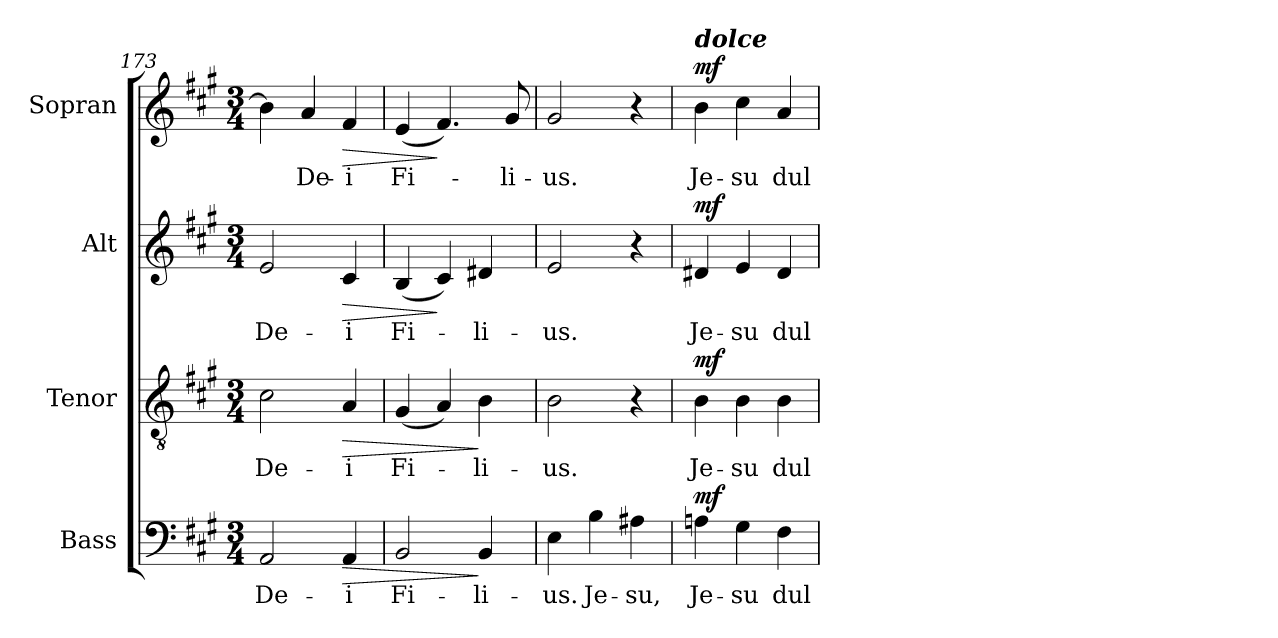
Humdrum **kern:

**kern	**text	**dynam	**kern	**text	**dynam	**kern	**text	**dynam	**kern	**text	**dynam
*part4	*part4	*part4	*part3	*part3	*part3	*part2	*part2	*part2	*part1	*part1	*part1
*staff4	*staff4	*staff4	*staff3	*staff3	*staff3	*staff2	*staff2	*staff2	*staff1	*staff1	*staff1
*I"Bass	*	*	*I"Tenor	*	*	*I"Alt	*	*	*I"Sopran	*	*
*I'B.	*	*	*I'T.	*	*	*I'A.	*	*	*I'S.	*	*
!!LO:PB:g=z
*clefF4	*	*	*clefGv2	*	*	*clefG2	*	*	*clefG2	*	*
*k[f#c#g#]	*	*	*k[f#c#g#]	*	*	*k[f#c#g#]	*	*	*k[f#c#g#]	*	*
*A:	*	*	*A:	*	*	*A:	*	*	*A:	*	*
*M3/4	*	*	*M3/4	*	*	*M3/4	*	*	*M3/4	*	*
=173	=173	=173	=173	=173	=173	=173	=173	=173	=173	=173	=173
!	!LO:LY:b	!	!	!LO:LY:b	!	!	!LO:LY:b	!	!	!	!
2AA/	De-	.	2c#\	De-	.	2e/	De-	.	4b\]	.	.
!	!	!	!	!	!	!	!	!	!	!LO:LY:b	!
.	.	.	.	.	.	.	.	.	4a/	De-	.
!	!LO:LY:b	!LO:HP:b	!	!LO:LY:b	!LO:HP:b	!	!LO:LY:b	!LO:HP:b	!	!LO:LY:b	!LO:HP:b
4AA/	-i	>	4A/	-i	>	4c#/	-i	>	4f#/	-i	>
=174	=174	=174	=174	=174	=174	=174	=174	=174	=174	=174	=174
!	!LO:LY:b	!	!	!LO:LY:b	!	!	!LO:LY:b	!	!	!LO:LY:b	!
2BB/	Fi-	.	(<4G#/	Fi-	.	(<4B/	Fi-	.	(<4e/	Fi-	.
.	.	.	4A/)	.	.	4c#/)	.	]	4.f#/)	.	]
!	!LO:LY:b	!	!	!LO:LY:b	!	!	!LO:LY:b	!	!	!	!
4BB/	-li-	]	4B\	-li-	]	4d#X/	-li-	.	.	.	.
!	!	!	!	!	!	!	!	!	!	!LO:LY:b	!
.	.	.	.	.	.	.	.	.	8g#/	-li-	.
=175	=175	=175	=175	=175	=175	=175	=175	=175	=175	=175	=175
!	!LO:LY:b	!	!	!LO:LY:b	!	!	!LO:LY:b	!	!	!LO:LY:b	!
4E\	-us.	.	2B\	-us.	.	2e/	-us.	.	2g#/	-us.	.
!	!LO:LY:b	!	!	!	!	!	!	!	!	!	!
4B\	Je-	.	.	.	.	.	.	.	.	.	.
!	!LO:LY:b	!	!	!	!	!	!	!	!	!	!
4A#X\	-su,	.	4r	.	.	4r	.	.	4r	.	.
=176	=176	=176	=176	=176	=176	=176	=176	=176	=176	=176	=176
!	!	!	!	!	!	!	!	!	!LO:TX:a:Bi:t=dolce	!	!
!	!LO:LY:b	!LO:DY:a	!	!LO:LY:b	!LO:DY:a	!	!LO:LY:b	!LO:DY:a	!	!LO:LY:b	!LO:DY:a
4An\	Je-	mf	4B\	Je-	mf	4d#X/	Je-	mf	4b\	Je-	mf
!	!LO:LY:b	!	!	!LO:LY:b	!	!	!LO:LY:b	!	!	!LO:LY:b	!
4G#\	-su	.	4B\	-su	.	4e/	-su	.	4cc#\	-su	.
!	!LO:LY:b	!	!	!LO:LY:b	!	!	!LO:LY:b	!	!	!LO:LY:b	!
4F#\	dul-	.	4B\	dul-	.	4d#/	dul-	.	4a/	dul-	.
=	=	=	=	=	=	=	=	=	=	=	=
*-	*-	*-	*-	*-	*-	*-	*-	*-	*-	*-	*-
